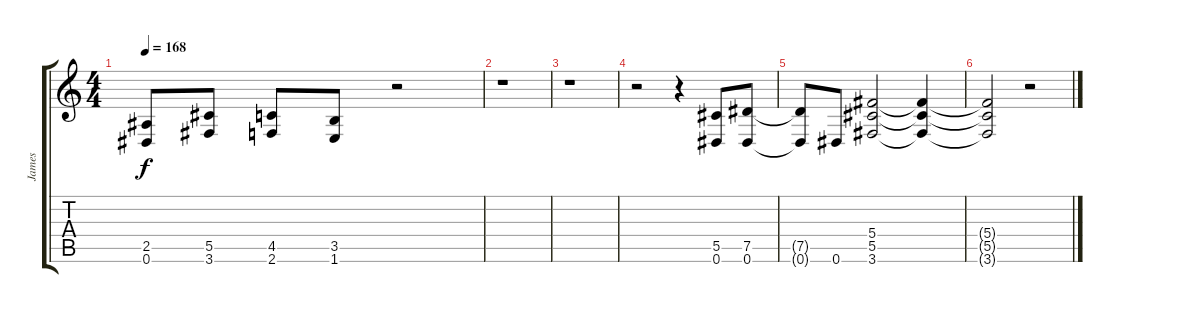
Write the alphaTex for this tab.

\track ("James" "James") {instrument distortionguitar}
\staff {score tabs}
\tuning (Eb4 Bb3 Gb3 Db3 Ab2 Eb2) {hide}
\ts (4 4)
\tempo 168
\clef g2
\ks c
(2.5 0.6).8{dy f} (5.5 3.6).8 (4.5 2.6).8 (3.5 1.6).8 r.2 |
r.1 |
r.1 |
r.2 r.4 (5.5 0.6).8 (7.5 0.6).8 |
(7.5{t} 0.6{t}).8 0.6.8 (5.4 5.5 3.6).2 (5.4{t} 5.5{t} 3.6{t}).4 |
(5.4{t} 5.5{t} 3.6{t}).2 r.2
